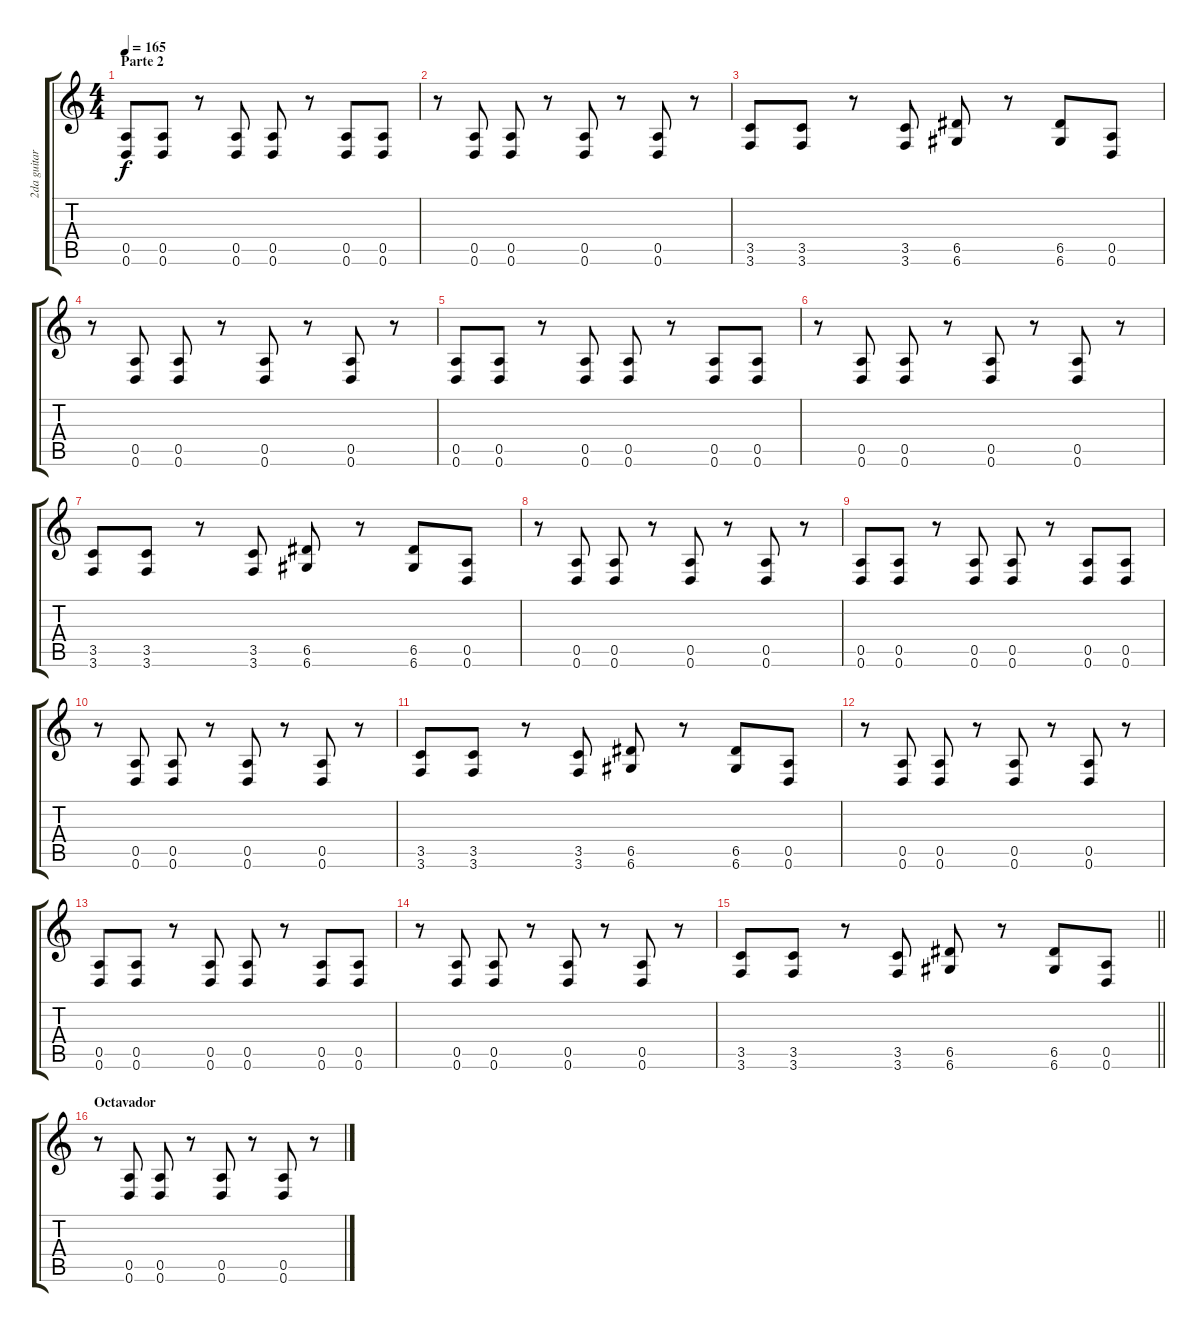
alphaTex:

\track ("2da guitarra" "2da guitar") {instrument distortionguitar}
\staff {score tabs}
\tuning (E4 B3 G3 D3 A2 D2) {hide}
\ts (4 4)
\section ("" "Parte 2")
\tempo 165
\clef g2
\ks c
(0.5 0.6).8{dy f} (0.5 0.6).8 r.8 (0.5 0.6).8 (0.5 0.6).8 r.8 (0.5 0.6).8 (0.5 0.6).8 |
r.8 (0.5 0.6).8 (0.5 0.6).8 r.8 (0.5 0.6).8 r.8 (0.5 0.6).8 r.8 |
(3.5 3.6).8 (3.5 3.6).8 r.8 (3.5 3.6).8 (6.5 6.6).8 r.8 (6.5 6.6).8 (0.5 0.6).8 |
r.8 (0.5 0.6).8 (0.5 0.6).8 r.8 (0.5 0.6).8 r.8 (0.5 0.6).8 r.8 |
(0.5 0.6).8 (0.5 0.6).8 r.8 (0.5 0.6).8 (0.5 0.6).8 r.8 (0.5 0.6).8 (0.5 0.6).8 |
r.8 (0.5 0.6).8 (0.5 0.6).8 r.8 (0.5 0.6).8 r.8 (0.5 0.6).8 r.8 |
(3.5 3.6).8 (3.5 3.6).8 r.8 (3.5 3.6).8 (6.5 6.6).8 r.8 (6.5 6.6).8 (0.5 0.6).8 |
r.8 (0.5 0.6).8 (0.5 0.6).8 r.8 (0.5 0.6).8 r.8 (0.5 0.6).8 r.8 |
(0.5 0.6).8 (0.5 0.6).8 r.8 (0.5 0.6).8 (0.5 0.6).8 r.8 (0.5 0.6).8 (0.5 0.6).8 |
r.8 (0.5 0.6).8 (0.5 0.6).8 r.8 (0.5 0.6).8 r.8 (0.5 0.6).8 r.8 |
(3.5 3.6).8 (3.5 3.6).8 r.8 (3.5 3.6).8 (6.5 6.6).8 r.8 (6.5 6.6).8 (0.5 0.6).8 |
r.8 (0.5 0.6).8 (0.5 0.6).8 r.8 (0.5 0.6).8 r.8 (0.5 0.6).8 r.8 |
(0.5 0.6).8 (0.5 0.6).8 r.8 (0.5 0.6).8 (0.5 0.6).8 r.8 (0.5 0.6).8 (0.5 0.6).8 |
r.8 (0.5 0.6).8 (0.5 0.6).8 r.8 (0.5 0.6).8 r.8 (0.5 0.6).8 r.8 |
\barLineRight lightlight
(3.5 3.6).8 (3.5 3.6).8 r.8 (3.5 3.6).8 (6.5 6.6).8 r.8 (6.5 6.6).8 (0.5 0.6).8 |
\section ("" "Octavador")
r.8 (0.5 0.6).8 (0.5 0.6).8 r.8 (0.5 0.6).8 r.8 (0.5 0.6).8 r.8
